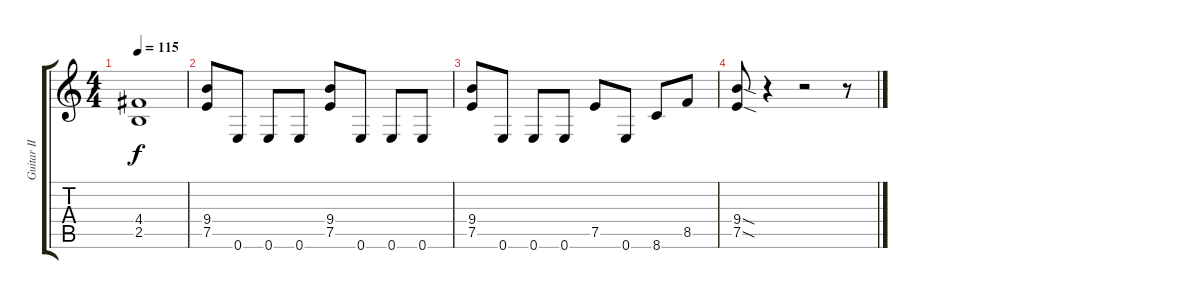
\track ("Guitar II" "Guitar II") {instrument distortionguitar}
\staff {score tabs}
\tuning (E4 B3 G3 D3 A2 E2) {hide}
\ts (4 4)
\tempo 115
\clef g2
\ks c
(4.4{t} 2.5{t}).1{dy f} |
(9.4 7.5).8 0.6.8 0.6.8 0.6.8 (9.4 7.5).8 0.6.8 0.6.8 0.6.8 |
(9.4 7.5).8 0.6.8 0.6.8 0.6.8 7.5.8 0.6.8 8.6.8 8.5.8 |
(9.4{sod} 7.5{sod}).8 r.4 r.2 r.8
